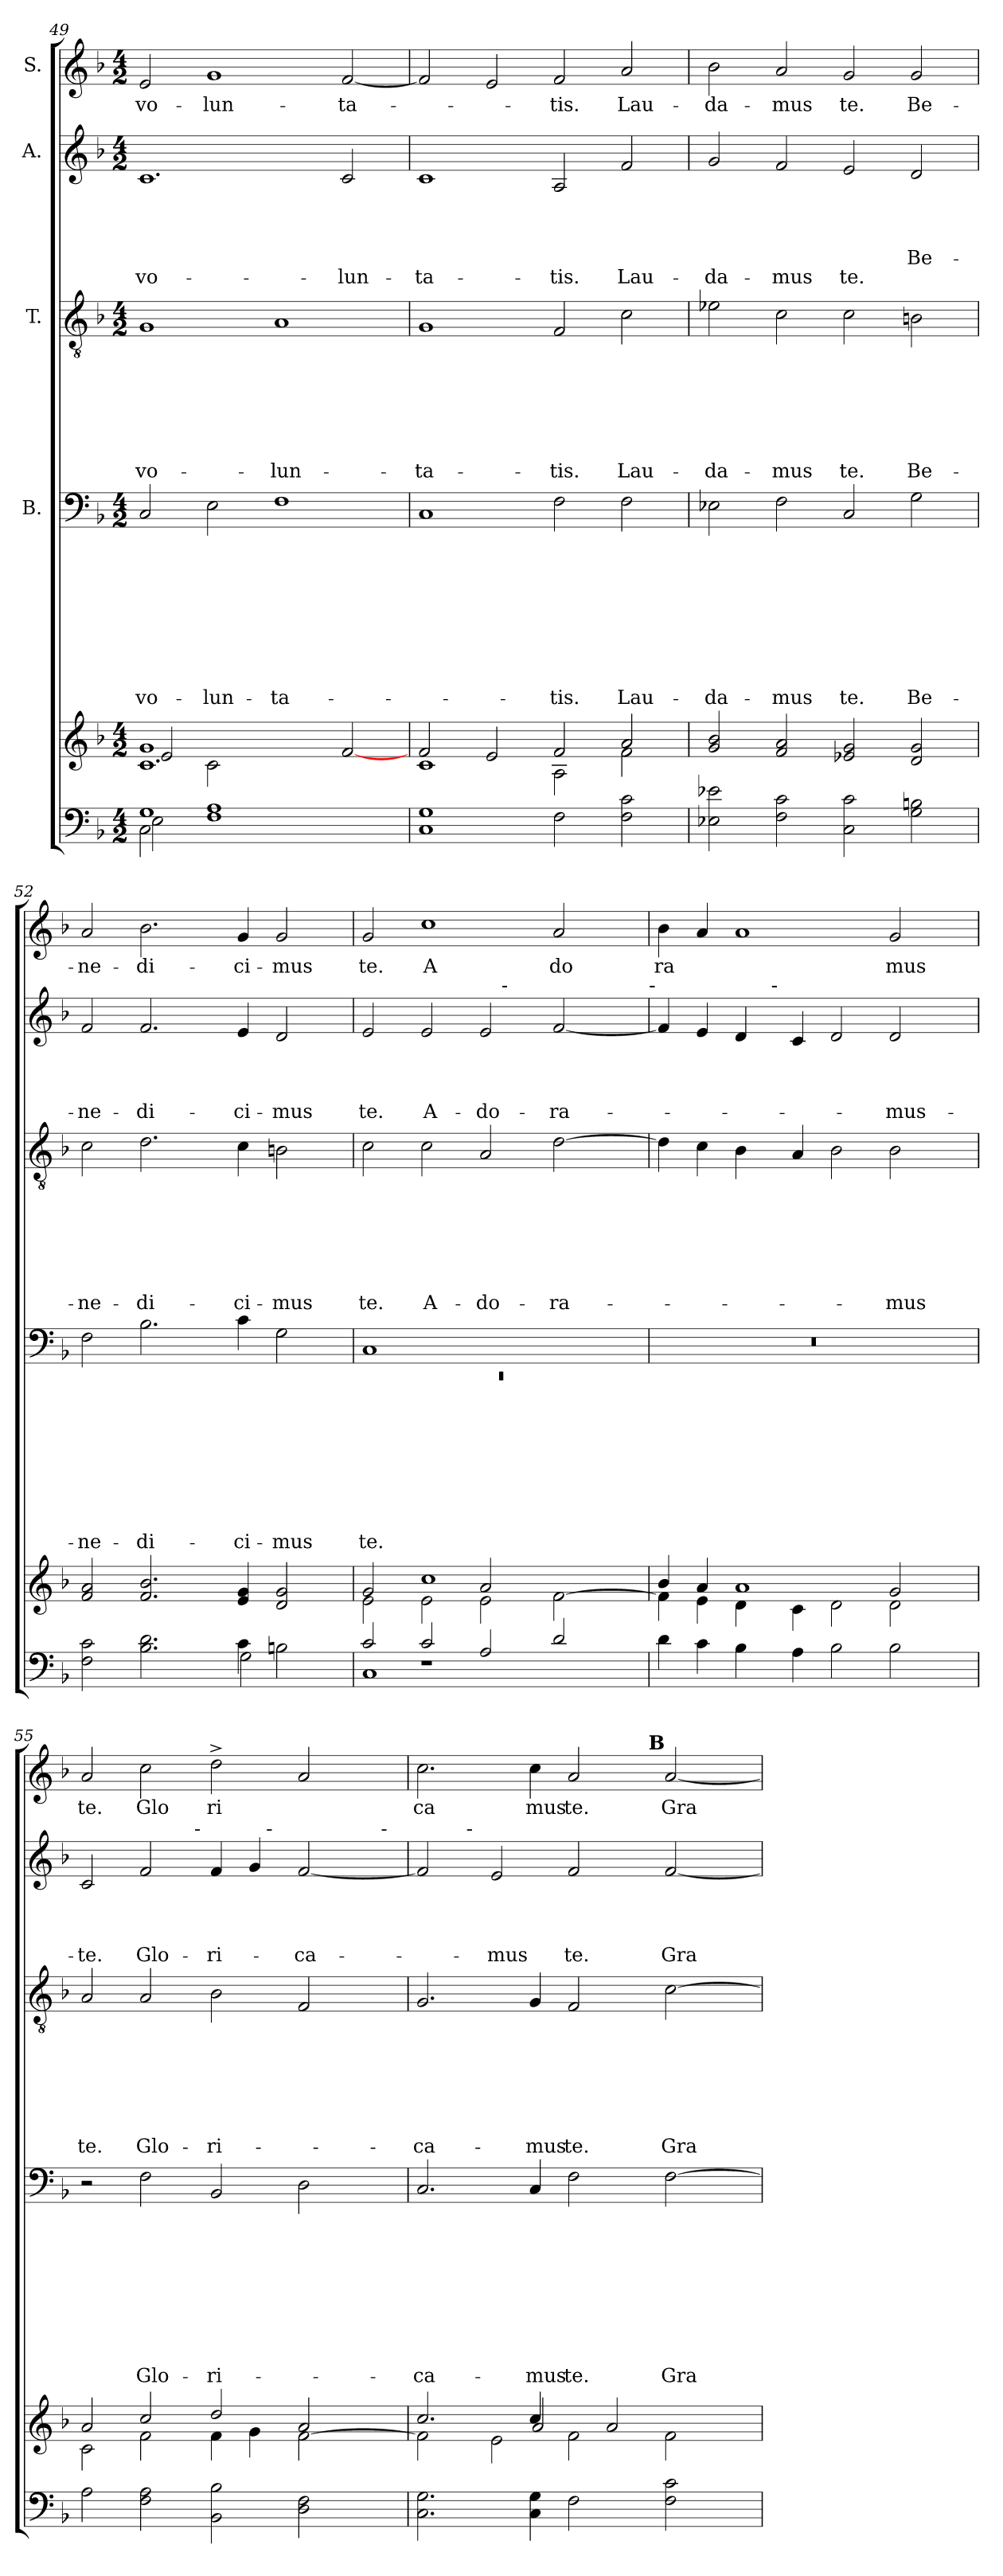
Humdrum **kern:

**kern	**kern	**kern	**text	**text	**text	**text	**text	**text	**text	**text	**text	**kern	**text	**text	**text	**text	**text	**text	**text	**kern	**text	**text	**text	**text	**text	**kern	**text
*part5	*part5	*part4	*part4	*part4	*part4	*part4	*part4	*part4	*part4	*part4	*part4	*part3	*part3	*part3	*part3	*part3	*part3	*part3	*part3	*part2	*part2	*part2	*part2	*part2	*part2	*part1	*part1
*staff6	*staff5	*staff4	*staff4	*staff4	*staff4	*staff4	*staff4	*staff4	*staff4	*staff4	*staff4	*staff3	*staff3	*staff3	*staff3	*staff3	*staff3	*staff3	*staff3	*staff2	*staff2	*staff2	*staff2	*staff2	*staff2	*staff1	*staff1
*	*	*I"B.	*	*	*	*	*	*	*	*	*	*I"T.	*	*	*	*	*	*	*	*I"A.	*	*	*	*	*	*I"S.	*
*clefF4	*clefG2	*clefF4	*	*	*	*	*	*	*	*	*	*clefGv2	*	*	*	*	*	*	*	*clefG2	*	*	*	*	*	*clefG2	*
*k[b-]	*k[b-]	*k[b-]	*	*	*	*	*	*	*	*	*	*k[b-]	*	*	*	*	*	*	*	*k[b-]	*	*	*	*	*	*k[b-]	*
*F:	*F:	*F:	*	*	*	*	*	*	*	*	*	*F:	*	*	*	*	*	*	*	*F:	*	*	*	*	*	*F:	*
*M4/2	*M4/2	*M4/2	*	*	*	*	*	*	*	*	*	*M4/2	*	*	*	*	*	*	*	*M4/2	*	*	*	*	*	*M4/2	*
=49	=49	=49	=49	=49	=49	=49	=49	=49	=49	=49	=49	=49	=49	=49	=49	=49	=49	=49	=49	=49	=49	=49	=49	=49	=49	=49	=49
*^	*^	*	*	*	*	*	*	*	*	*	*	*	*	*	*	*	*	*	*	*	*	*	*	*	*	*	*
*	*^	*	*^	*	*	*	*	*	*	*	*	*	*	*	*	*	*	*	*	*	*	*	*	*	*	*	*	*	*
!	!	!	!	!	!	!	!	!	!	!	!	!	!	!	!LO:LY:b	!	!	!	!	!	!	!	!LO:LY:b	!	!	!	!	!	!LO:LY:b	!	!LO:LY:b
1G	2C\	2E\	1.c	2e/	1g	2C/	.	.	.	.	.	.	.	.	vo-	1G	.	.	.	.	.	.	vo-	1.c	.	.	.	.	vo-	2e/	vo-
!	!	!	!	!	!	!	!	!	!	!	!	!	!	!	!LO:LY:b	!	!	!	!	!	!	!	!	!	!	!	!	!	!	!	!LO:LY:b
.	1F 1A	2ryy	.	2c\	.	2E\	.	.	.	.	.	.	.	.	-lun-	.	.	.	.	.	.	.	.	.	.	.	.	.	.	1g	-lun-
!	!	!	!	!	!	!	!	!	!	!	!	!	!	!	!LO:LY:b	!	!	!	!	!	!	!	!LO:LY:b	!	!	!	!	!	!	!	!
2ryy	.	1ryy	.	1ryy	1ryy	1F	.	.	.	.	.	.	.	.	-ta-	1A	.	.	.	.	.	.	-lun-	.	.	.	.	.	.	.	.
!	!	!	!	!	!	!	!	!	!	!	!	!	!	!	!	!	!	!	!	!	!	!	!	!	!	!	!	!	!LO:LY:b	!	!LO:LY:b
2ryy	2ryy	.	[>2f/	.	.	.	.	.	.	.	.	.	.	.	.	.	.	.	.	.	.	.	.	2c/	.	.	.	.	-lun-	[<2f/	-ta-
*	*v	*v	*	*	*	*	*	*	*	*	*	*	*	*	*	*	*	*	*	*	*	*	*	*	*	*	*	*	*	*	*
*	*	*	*v	*v	*	*	*	*	*	*	*	*	*	*	*	*	*	*	*	*	*	*	*	*	*	*	*	*	*	*
=50	=50	=50	=50	=50	=50	=50	=50	=50	=50	=50	=50	=50	=50	=50	=50	=50	=50	=50	=50	=50	=50	=50	=50	=50	=50	=50	=50	=50	=50
!	!	!	!	!	!	!	!	!	!	!	!	!	!	!	!	!	!	!	!	!	!LO:LY:b	!	!	!	!	!	!LO:LY:b	!	!
*v	*v	*	*	*	*	*	*	*	*	*	*	*	*	*	*	*	*	*	*	*	*	*	*	*	*	*	*	*	*
1C 1G	1c	2f/	1C	.	.	.	.	.	.	.	.	.	1G	.	.	.	.	.	.	-ta-	1c	.	.	.	.	-ta-	2f/]	.
.	.	2e/	.	.	.	.	.	.	.	.	.	.	.	.	.	.	.	.	.	.	.	.	.	.	.	.	2e/	.
!	!	!	!	!	!	!	!	!	!	!	!	!LO:LY:b	!	!	!	!	!	!	!	!LO:LY:b	!	!	!	!	!	!LO:LY:b	!	!LO:LY:b
2F\	2f/	2A\	2F\	.	.	.	.	.	.	.	.	-tis.	2F/	.	.	.	.	.	.	-tis.	2A/	.	.	.	.	-tis.	2f/	-tis.
!	!	!	!	!	!	!	!	!	!	!	!	!LO:LY:b	!	!	!	!	!	!	!	!LO:LY:b	!	!	!	!	!	!LO:LY:b	!	!LO:LY:b
2F\ 2c\	2a/	2f\	2F\	.	.	.	.	.	.	.	.	Lau-	2c\	.	.	.	.	.	.	Lau-	2f/	.	.	.	.	Lau-	2a/	Lau-
=51	=51	=51	=51	=51	=51	=51	=51	=51	=51	=51	=51	=51	=51	=51	=51	=51	=51	=51	=51	=51	=51	=51	=51	=51	=51	=51	=51	=51
!	!	!	!	!	!	!	!	!	!	!	!	!LO:LY:b	!	!	!	!	!	!	!	!LO:LY:b	!	!	!	!	!	!LO:LY:b	!	!LO:LY:b
*	*v	*v	*	*	*	*	*	*	*	*	*	*	*	*	*	*	*	*	*	*	*	*	*	*	*	*	*	*
2E-X\ 2e-X\	2g/ 2b-/	2E-X\	.	.	.	.	.	.	.	.	-da-	2e-X\	.	.	.	.	.	.	-da-	2g/	.	.	.	.	-da-	2b-\	-da-
!	!	!	!	!	!	!	!	!	!	!	!LO:LY:b	!	!	!	!	!	!	!	!LO:LY:b	!	!	!	!	!	!LO:LY:b	!	!LO:LY:b
2F\ 2c\	2f/ 2a/	2F\	.	.	.	.	.	.	.	.	-mus	2c\	.	.	.	.	.	.	-mus	2f/	.	.	.	.	-mus	2a/	-mus
!	!	!	!	!	!	!	!	!	!	!	!LO:LY:b	!	!	!	!	!	!	!	!LO:LY:b	!	!	!	!	!	!LO:LY:b	!	!LO:LY:b
2C\ 2c\	2e-/ 2g/	2C/	.	.	.	.	.	.	.	.	te.	2c\	.	.	.	.	.	.	te.	2e/	.	.	.	.	te.	2g/	te.
!	!	!	!	!	!	!	!	!	!	!	!LO:LY:b	!	!	!	!	!	!	!	!LO:LY:b	!	!	!	!	!LO:LY:b	!	!	!LO:LY:b
2G\ 2Bn\	2d/ 2g/	2G\	.	.	.	.	.	.	.	.	Be-	2Bn\	.	.	.	.	.	.	Be-	2d/	.	.	.	-Be-	.	2g/	Be-
=52	=52	=52	=52	=52	=52	=52	=52	=52	=52	=52	=52	=52	=52	=52	=52	=52	=52	=52	=52	=52	=52	=52	=52	=52	=52	=52	=52
*^	*	*	*	*	*	*	*	*	*	*	*	*	*	*	*	*	*	*	*	*	*	*	*	*	*	*	*
!	!	!	!	!	!	!	!	!	!	!	!	!LO:LY:b	!	!	!	!	!	!	!	!LO:LY:b	!	!	!	!	!LO:LY:b	!	!	!LO:LY:b
2F\ 2c\	1ryy	2f/ 2a/	2F\	.	.	.	.	.	.	.	.	-ne-	2c\	.	.	.	.	.	.	-ne-	2f/	.	.	.	-ne-	.	2a/	-ne-
!	!	!	!	!	!	!	!	!	!	!	!	!LO:LY:b	!	!	!	!	!	!	!	!LO:LY:b	!	!	!	!	!LO:LY:b	!	!	!LO:LY:b
2.B-\ 2.d\	.	2.f/ 2.b-/	2.B-\	.	.	.	.	.	.	.	.	-di-	2.d\	.	.	.	.	.	.	-di-	2.f/	.	.	.	-di-	.	2.b-\	-di-
.	4ryy	.	.	.	.	.	.	.	.	.	.	.	.	.	.	.	.	.	.	.	.	.	.	.	.	.	.	.
!	!	!	!	!	!	!	!	!	!	!	!	!LO:LY:b	!	!	!	!	!	!	!	!LO:LY:b	!	!	!	!	!LO:LY:b	!	!	!LO:LY:b
4c\	2G\	4e/ 4g/	4c\	.	.	.	.	.	.	.	.	-ci-	4c\	.	.	.	.	.	.	-ci-	4e/	.	.	.	-ci-	.	4g/	-ci-
!	!	!	!	!	!	!	!	!	!	!	!	!LO:LY:b	!	!	!	!	!	!	!	!LO:LY:b	!	!	!	!	!LO:LY:b	!	!	!LO:LY:b
2Bn\	.	2d/ 2g/	2G\	.	.	.	.	.	.	.	.	-mus	2Bn\	.	.	.	.	.	.	-mus	2d/	.	.	.	-mus	.	2g/	-mus
.	4ryy	.	.	.	.	.	.	.	.	.	.	.	.	.	.	.	.	.	.	.	.	.	.	.	.	.	.	.
!!LO:LB:g=z
=53	=53	=53	=53	=53	=53	=53	=53	=53	=53	=53	=53	=53	=53	=53	=53	=53	=53	=53	=53	=53	=53	=53	=53	=53	=53	=53	=53	=53
*	*^	*^	*^	*	*	*	*	*	*	*	*	*	*	*	*	*	*	*	*	*	*	*	*	*	*	*	*	*
*	*	*	*	*^	*	*	*	*	*	*	*	*	*	*	*	*	*	*	*	*	*	*	*	*	*	*	*	*	*	*	*
!	!	!	!	!	!	!	!LO:N:vis=1	!	!	!	!	!	!	!	!	!LO:LY:b	!	!	!	!	!	!	!	!LO:LY:b	!	!	!	!	!LO:LY:b	!	!	!LO:LY:b
*	*	*	*	*	*	*	*	*	*	*	*	*	*	*	*	*	*	*	*	*	*	*	*	*	*^	*	*	*	*	*	*	*
1C	2c/	2ryy	2g/	2e\	1ryy	1C	0rEE	.	.	.	.	.	.	.	.	te.	2c\	.	.	.	.	.	.	te.	2e/	1ryy	.	.	.	te.	.	2g/	te.
!	!	!	!	!	!	!	!	!	!	!	!	!	!	!	!	!	!	!	!	!	!	!	!	!LO:LY:b	!	!	!	!	!	!LO:LY:b	!	!	!LO:LY:b
.	2c/	1r	2e\	1cc	.	.	.	.	.	.	.	.	.	.	.	.	2c\	.	.	.	.	.	.	A-	2e/	.	.	.	.	A-	.	1cc	A
!	!	!	!	!	!	!	!	!	!	!	!	!	!	!	!	!	!	!	!	!	!	!	!	!LO:LY:b	!	!	!	!	!	!LO:LY:b	!	!	!
1ryy	2A/	.	2e\	.	2a/	1ryy	.	.	.	.	.	.	.	.	.	.	2A/	.	.	.	.	.	.	-do-	2e/	16.ryy	.	.	.	-do-	.	.	.
!	!	!	!	!	!	!	!	!	!	!	!	!	!	!	!	!	!	!	!	!	!	!	!	!	!	!LO:TX:a:t=-	!	!	!	!	!	!	!
.	.	.	.	.	.	.	.	.	.	.	.	.	.	.	.	.	.	.	.	.	.	.	.	.	.	2ryy	.	.	.	.	.	.	.
!	!	!	!	!	!	!	!	!	!	!	!	!	!	!	!	!	!	!	!	!	!	!	!	!LO:LY:b	!	!	!	!	!	!LO:LY:b	!	!	!LO:LY:b
.	2d/	2ryy	[<2f\	2ryy	2ryy	.	.	.	.	.	.	.	.	.	.	.	[>2d\	.	.	.	.	.	.	-ra-	[<2f/	.	.	.	.	-ra-	.	2a/	do
.	.	.	.	.	.	.	.	.	.	.	.	.	.	.	.	.	.	.	.	.	.	.	.	.	.	4ryy	.	.	.	.	.	.	.
.	.	.	.	.	.	.	.	.	.	.	.	.	.	.	.	.	.	.	.	.	.	.	.	.	.	8ryy	.	.	.	.	.	.	.
.	.	.	.	.	.	.	.	.	.	.	.	.	.	.	.	.	.	.	.	.	.	.	.	.	.	32ryy	.	.	.	.	.	.	.
!	!	!	!	!	!	!	!	!	!	!	!	!	!	!	!	!	!	!	!	!	!	!	!	!	!LO:TX:a:t=-	!	!	!	!	!	!	!	!
=54	=54	=54	=54	=54	=54	=54	=54	=54	=54	=54	=54	=54	=54	=54	=54	=54	=54	=54	=54	=54	=54	=54	=54	=54	=54	=54	=54	=54	=54	=54	=54	=54	=54
!	!	!	!	!	!	!LO:N:vis=1	!	!	!	!	!	!	!	!	!	!	!	!	!	!	!	!	!	!	!	!	!	!	!	!	!	!	!LO:LY:b
*v	*v	*v	*	*	*	*v	*v	*	*	*	*	*	*	*	*	*	*	*	*	*	*	*	*	*	*	*	*	*	*	*	*	*	*
*	*	*v	*v	*	*	*	*	*	*	*	*	*	*	*	*	*	*	*	*	*	*	*	*	*	*	*	*	*	*	*
4d\	4f\]	4b-/	0r	.	.	.	.	.	.	.	.	.	4d\]	.	.	.	.	.	.	.	4f/]	2ryy	.	.	.	.	.	4b-\	ra
4c\	4a/	4e\	.	.	.	.	.	.	.	.	.	.	4c\	.	.	.	.	.	.	.	4e/	.	.	.	.	.	.	4a/	.
4B-\	1a	4d\	.	.	.	.	.	.	.	.	.	.	4B-\	.	.	.	.	.	.	.	4d/	8ryy	.	.	.	.	.	1a	.
.	.	.	.	.	.	.	.	.	.	.	.	.	.	.	.	.	.	.	.	.	.	32ryy	.	.	.	.	.	.	.
!	!	!	!	!	!	!	!	!	!	!	!	!	!	!	!	!	!	!	!	!	!	!LO:TX:a:t=-	!	!	!	!	!	!	!
.	.	.	.	.	.	.	.	.	.	.	.	.	.	.	.	.	.	.	.	.	.	1ryy	.	.	.	.	.	.	.
4A\	.	4c\	.	.	.	.	.	.	.	.	.	.	4A/	.	.	.	.	.	.	.	4c/	.	.	.	.	.	.	.	.
2B-\	.	2d\	.	.	.	.	.	.	.	.	.	.	2B-\	.	.	.	.	.	.	.	2d/	.	.	.	.	.	.	.	.
!	!	!	!	!	!	!	!	!	!	!	!	!	!	!	!	!	!	!	!	!LO:LY:b	!	!	!	!	!	!LO:LY:b	!	!	!LO:LY:b
2B-\	2d\	2g/	.	.	.	.	.	.	.	.	.	.	2B-\	.	.	.	.	.	.	-mus	2d/	.	.	.	.	-mus-	.	2g/	mus
.	.	.	.	.	.	.	.	.	.	.	.	.	.	.	.	.	.	.	.	.	.	4ryy	.	.	.	.	.	.	.
.	.	.	.	.	.	.	.	.	.	.	.	.	.	.	.	.	.	.	.	.	.	16.ryy	.	.	.	.	.	.	.
=55	=55	=55	=55	=55	=55	=55	=55	=55	=55	=55	=55	=55	=55	=55	=55	=55	=55	=55	=55	=55	=55	=55	=55	=55	=55	=55	=55	=55	=55
!	!	!	!	!	!	!	!	!	!	!	!	!	!	!	!	!	!	!	!	!LO:LY:b	!	!	!	!	!	!LO:LY:b	!	!	!LO:LY:b
*	*	*	*	*	*	*	*	*	*	*	*	*	*	*	*	*	*	*	*	*	*^	*^	*	*	*	*	*	*	*
2A\	2a/	2c\	2r	.	.	.	.	.	.	.	.	.	2A/	.	.	.	.	.	.	te.	2c/	2...ryy	1ryy	1ryy	.	.	.	-te.	.	2a/	te.
!	!	!	!	!	!	!	!	!	!	!	!	!LO:LY:b	!	!	!	!	!	!	!	!LO:LY:b	!	!	!	!	!	!	!	!LO:LY:b	!	!	!LO:LY:b
2F\ 2A\	2f\	2cc/	2F\	.	.	.	.	.	.	.	.	Glo-	2A/	.	.	.	.	.	.	Glo-	2f/	.	.	.	.	.	.	Glo-	.	2cc\	Glo
!	!	!	!	!	!	!	!	!	!	!	!	!	!	!	!	!	!	!	!	!	!	!LO:TX:a:t=-	!	!	!	!	!	!	!	!	!
.	.	.	.	.	.	.	.	.	.	.	.	.	.	.	.	.	.	.	.	.	.	1ryy	.	.	.	.	.	.	.	.	.
!	!	!	!	!	!	!	!	!	!	!	!	!LO:LY:b	!	!	!	!	!	!	!	!LO:LY:b	!	!	!	!	!	!	!	!LO:LY:b	!	!	!LO:LY:b
2BB-\ 2B-\	2dd/	4f\	2BB-/	.	.	.	.	.	.	.	.	-ri-	2B-\	.	.	.	.	.	.	-ri-	4f/	.	4ryy	2ryy	.	.	.	-ri-	.	2dd^>\	ri
.	.	4g\	.	.	.	.	.	.	.	.	.	.	.	.	.	.	.	.	.	.	4g/	.	16ryy	.	.	.	.	.	.	.	.
!	!	!	!	!	!	!	!	!	!	!	!	!	!	!	!	!	!	!	!	!	!	!	!LO:TX:a:t=-	!	!	!	!	!	!	!	!
.	.	.	.	.	.	.	.	.	.	.	.	.	.	.	.	.	.	.	.	.	.	.	2ryy	.	.	.	.	.	.	.	.
!	!	!	!	!	!	!	!	!	!	!	!	!	!	!	!	!	!	!	!	!	!	!	!	!	!	!	!	!LO:LY:b	!	!	!
2D\ 2F\	[<2f\	2a/	2D\	.	.	.	.	.	.	.	.	.	2F/	.	.	.	.	.	.	.	[<2f/	.	.	4ryy	.	.	.	-ca-	.	2a/	.
.	.	.	.	.	.	.	.	.	.	.	.	.	.	.	.	.	.	.	.	.	.	.	.	8ryy	.	.	.	.	.	.	.
.	.	.	.	.	.	.	.	.	.	.	.	.	.	.	.	.	.	.	.	.	.	.	8.ryy	.	.	.	.	.	.	.	.
.	.	.	.	.	.	.	.	.	.	.	.	.	.	.	.	.	.	.	.	.	.	.	.	32ryy	.	.	.	.	.	.	.
!	!	!	!	!	!	!	!	!	!	!	!	!	!	!	!	!	!	!	!	!	!	!	!	!LO:TX:a:t=-	!	!	!	!	!	!	!
.	.	.	.	.	.	.	.	.	.	.	.	.	.	.	.	.	.	.	.	.	.	.	.	16.ryy	.	.	.	.	.	.	.
.	.	.	.	.	.	.	.	.	.	.	.	.	.	.	.	.	.	.	.	.	.	16ryy	.	.	.	.	.	.	.	.	.
=56	=56	=56	=56	=56	=56	=56	=56	=56	=56	=56	=56	=56	=56	=56	=56	=56	=56	=56	=56	=56	=56	=56	=56	=56	=56	=56	=56	=56	=56	=56	=56
*	*	*^	*	*	*	*	*	*	*	*	*	*	*	*	*	*	*	*	*	*	*	*	*	*	*	*	*	*	*	*	*
!	!	!	!	!	!	!	!	!	!	!	!	!	!LO:LY:b	!	!	!	!	!	!	!	!LO:LY:b	!	!	!	!	!	!	!	!	!	!	!LO:LY:b
*	*	*	*	*	*	*	*	*	*	*	*	*	*	*	*	*	*	*	*	*	*	*	*v	*v	*v	*	*	*	*	*	*^	*
2.C\ 2.G\	2f\]	2.cc/	2.ryy	2.C/	.	.	.	.	.	.	.	.	-ca-	2.G/	.	.	.	.	.	.	-ca-	2f/]	4.ryy	.	.	.	.	.	2.cc\	1ryy	ca
!	!	!	!	!	!	!	!	!	!	!	!	!	!	!	!	!	!	!	!	!	!	!	!LO:TX:a:t=-	!	!	!	!	!	!	!	!
.	.	.	.	.	.	.	.	.	.	.	.	.	.	.	.	.	.	.	.	.	.	.	1ryy	.	.	.	.	.	.	.	.
!	!	!	!	!	!	!	!	!	!	!	!	!	!	!	!	!	!	!	!	!	!	!	!	!	!	!	!LO:LY:b	!	!	!	!
.	2e\	.	.	.	.	.	.	.	.	.	.	.	.	.	.	.	.	.	.	.	.	2e/	.	.	.	.	-mus	.	.	.	.
!	!	!	!	!	!	!	!	!	!	!	!	!	!LO:LY:b	!	!	!	!	!	!	!	!LO:LY:b	!	!	!	!	!	!	!	!	!	!LO:LY:b
4C\ 4G\	.	4cc/	2a/	4C/	.	.	.	.	.	.	.	.	-mus	4G/	.	.	.	.	.	.	-mus	.	.	.	.	.	.	.	4cc\	.	mus
!	!	!	!	!	!	!	!	!	!	!	!	!	!LO:LY:b	!	!	!	!	!	!	!	!LO:LY:b	!	!	!	!	!	!LO:LY:b	!	!	!	!LO:LY:b
2F\	2f\	1ryy	.	2F\	.	.	.	.	.	.	.	.	te.	2F/	.	.	.	.	.	.	te.	2f/	.	.	.	.	te.	.	2a/	4..ryy	te.
.	.	.	2a/	.	.	.	.	.	.	.	.	.	.	.	.	.	.	.	.	.	.	.	.	.	.	.	.	.	.	.	.
.	.	.	.	.	.	.	.	.	.	.	.	.	.	.	.	.	.	.	.	.	.	.	2ryy	.	.	.	.	.	.	.	.
!	!	!	!	!	!	!	!	!	!	!	!	!	!	!	!	!	!	!	!	!	!	!	!	!	!	!	!	!	!	!LO:TX:a:B:t=B	!
.	.	.	.	.	.	.	.	.	.	.	.	.	.	.	.	.	.	.	.	.	.	.	.	.	.	.	.	.	.	2ryy	.
!	!	!	!	!	!	!	!	!	!	!	!	!	!LO:LY:b	!	!	!	!	!	!	!	!LO:LY:b	!	!	!	!	!	!LO:LY:b	!	!	!	!LO:LY:b
2F\ 2c\	2f\	.	.	[>2F\	.	.	.	.	.	.	.	.	Gra-	[>2c\	.	.	.	.	.	.	Gra-	[<2f/	.	.	.	.	Gra-	.	[<2a/	.	Gra
.	.	.	4ryy	.	.	.	.	.	.	.	.	.	.	.	.	.	.	.	.	.	.	.	.	.	.	.	.	.	.	.	.
.	.	.	.	.	.	.	.	.	.	.	.	.	.	.	.	.	.	.	.	.	.	.	8ryy	.	.	.	.	.	.	.	.
.	.	.	.	.	.	.	.	.	.	.	.	.	.	.	.	.	.	.	.	.	.	.	.	.	.	.	.	.	.	16ryy	.
*	*	*	*	*	*	*	*	*	*	*	*	*	*	*	*	*	*	*	*	*	*	*v	*v	*	*	*	*	*	*	*	*
*	*v	*v	*v	*	*	*	*	*	*	*	*	*	*	*	*	*	*	*	*	*	*	*	*	*	*	*	*	*v	*v	*
=	=	=	=	=	=	=	=	=	=	=	=	=	=	=	=	=	=	=	=	=	=	=	=	=	=	=	=
*-	*-	*-	*-	*-	*-	*-	*-	*-	*-	*-	*-	*-	*-	*-	*-	*-	*-	*-	*-	*-	*-	*-	*-	*-	*-	*-	*-
